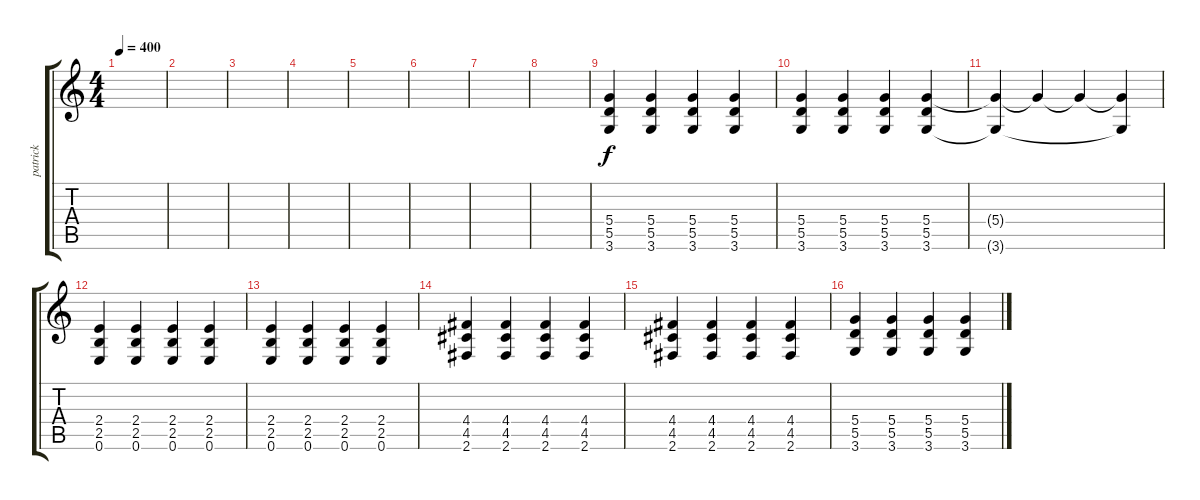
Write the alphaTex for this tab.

\track ("patrick" "patrick") {instrument overdrivenguitar}
\staff {score tabs}
\tuning (E4 B3 G3 D3 A2 E2) {hide}
\ts (4 4)
\tempo 400
\clef g2
\ks c
|
|
|
|
|
|
|
|
(5.4 5.5 3.6).4 (5.4 5.5 3.6).4 (5.4 5.5 3.6).4 (5.4 5.5 3.6).4 |
(5.4 5.5 3.6).4 (5.4 5.5 3.6).4 (5.4 5.5 3.6).4 (5.4 5.5 3.6).4 |
(5.4{t} 3.6{t}).4 5.4{t}.4 5.4{t}.4 (5.4{t} 3.6{t}).4 |
(2.4 2.5 0.6).4 (2.4 2.5 0.6).4 (2.4 2.5 0.6).4 (2.4 2.5 0.6).4 |
(2.4 2.5 0.6).4 (2.4 2.5 0.6).4 (2.4 2.5 0.6).4 (2.4 2.5 0.6).4 |
(4.4 4.5 2.6).4 (4.4 4.5 2.6).4 (4.4 4.5 2.6).4 (4.4 4.5 2.6).4 |
(4.4 4.5 2.6).4 (4.4 4.5 2.6).4 (4.4 4.5 2.6).4 (4.4 4.5 2.6).4 |
(5.4 5.5 3.6).4 (5.4 5.5 3.6).4 (5.4 5.5 3.6).4 (5.4 5.5 3.6).4
